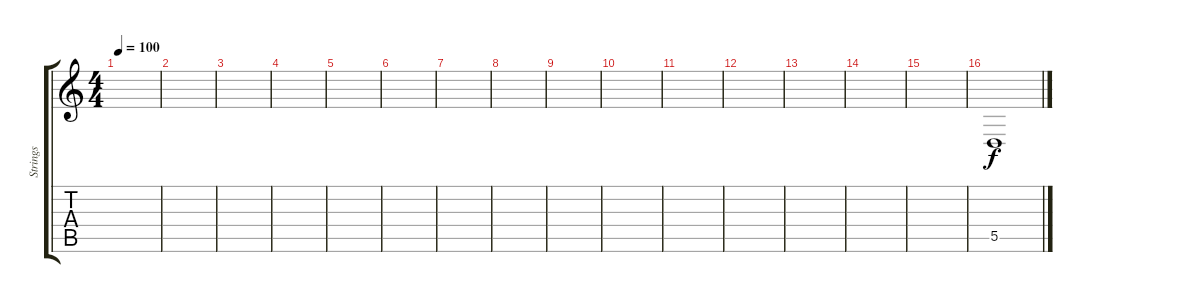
\track ("Strings" "Strings") {instrument synthstrings1}
\staff {score tabs}
\tuning (E4 B3 G3 D3 A2 E2) {hide}
\ts (4 4)
\tempo 100
\clef g2
\ks c
|
|
|
|
|
|
|
|
|
|
|
|
|
|
|
5.5.1{volume 7}
